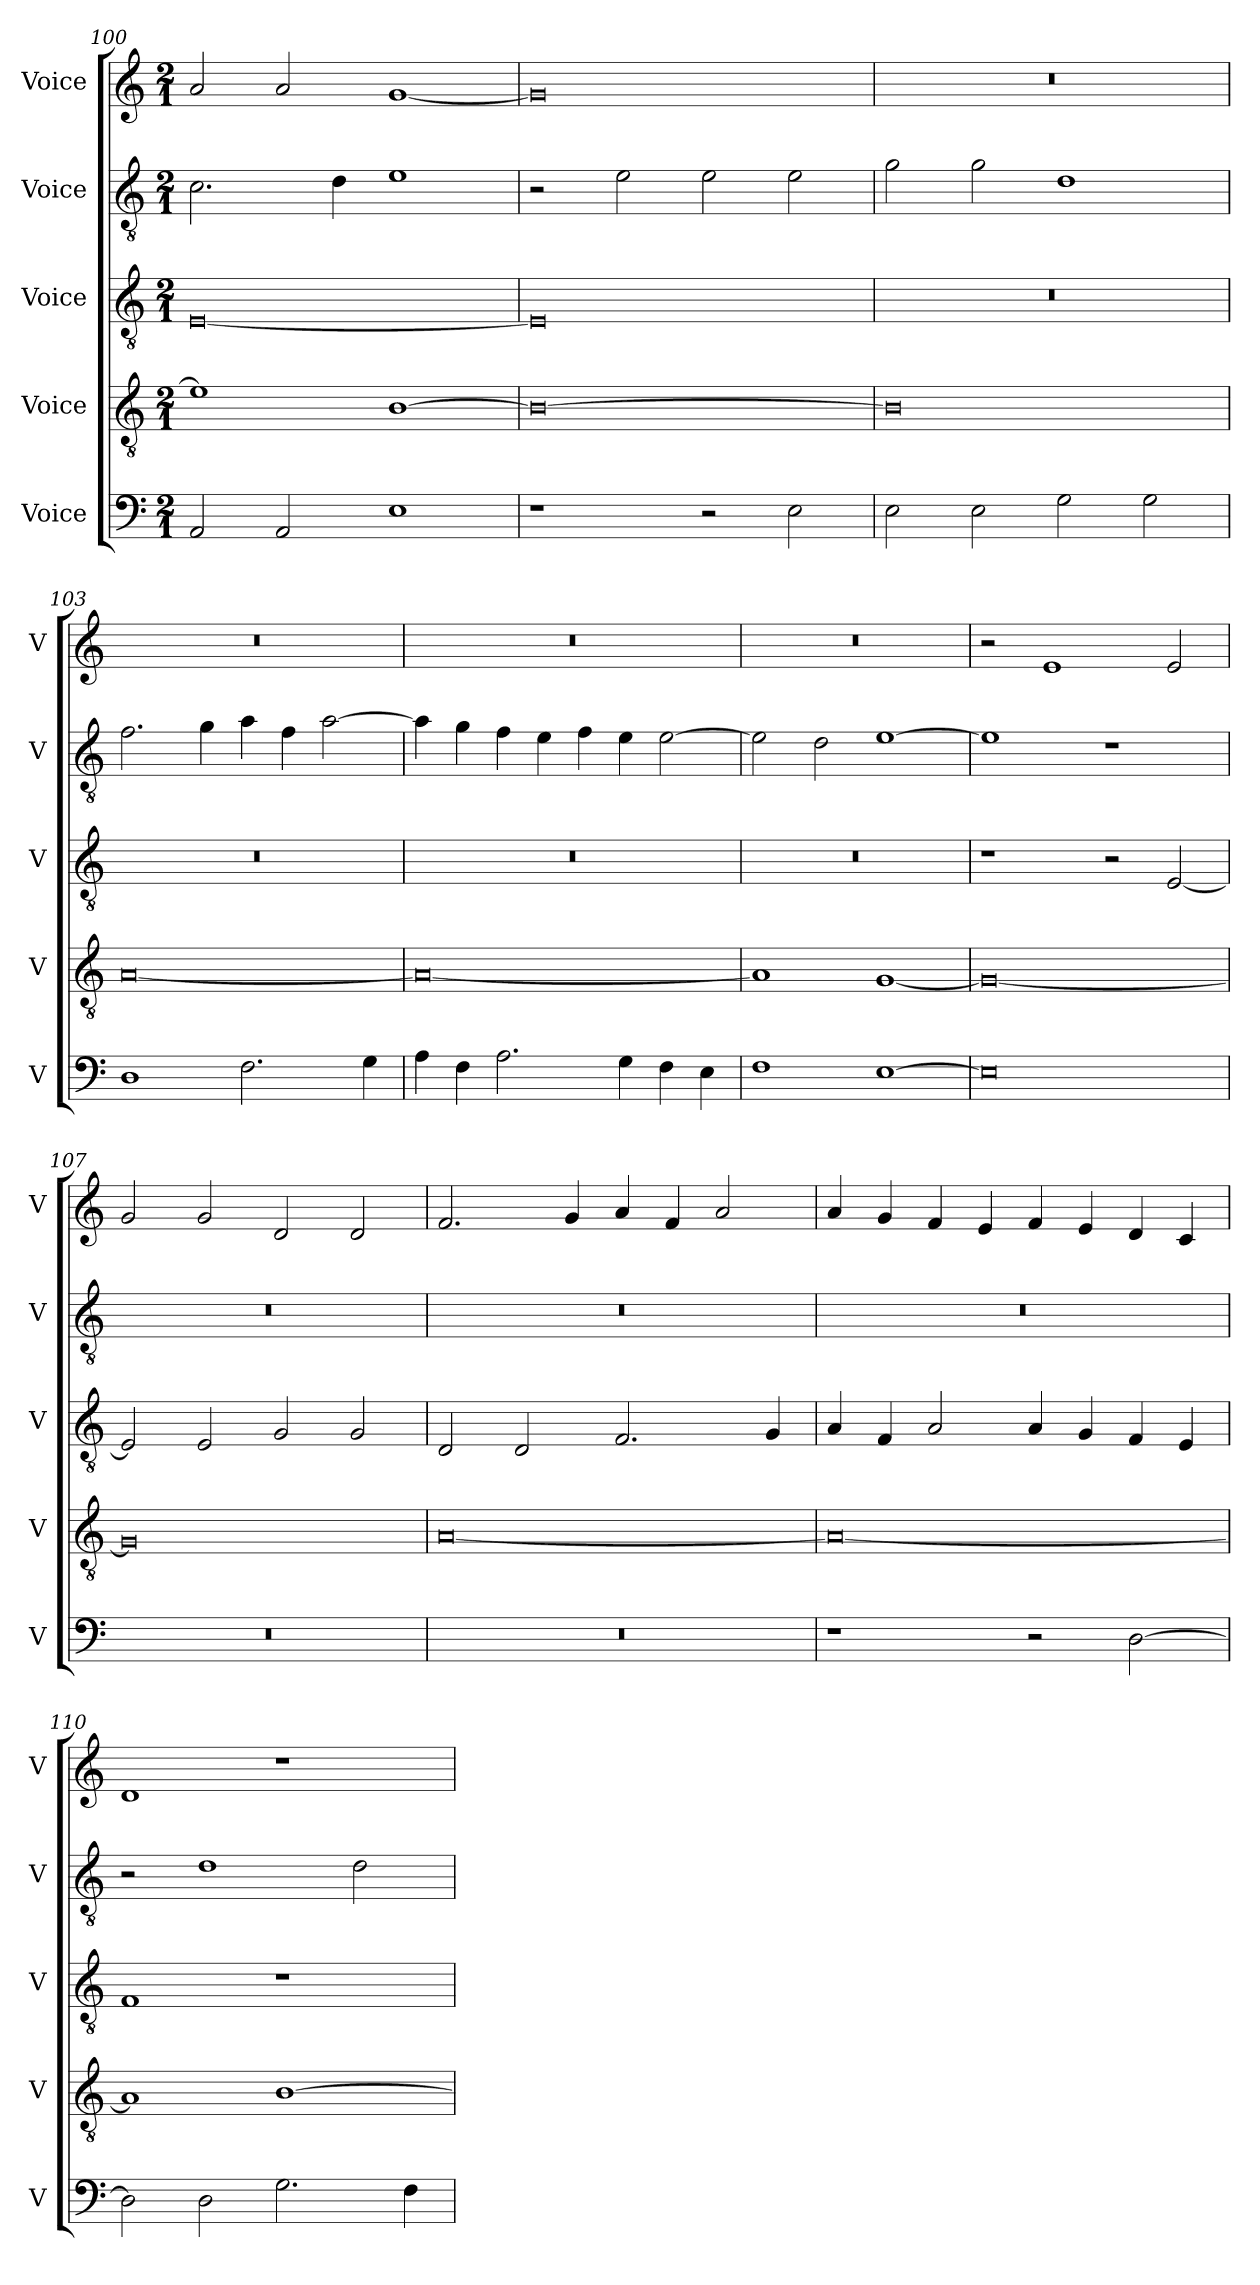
**kern	**kern	**kern	**kern	**kern
*part5	*part4	*part3	*part2	*part1
*staff5	*staff4	*staff3	*staff2	*staff1
*I"Voice	*I"Voice	*I"Voice	*I"Voice	*I"Voice
*I'V	*I'V	*I'V	*I'V	*I'V
!!LO:PB:g=z
*clefF4	*clefGv2	*clefGv2	*clefGv2	*clefG2
*k[]	*k[]	*k[]	*k[]	*k[]
*M2/1	*M2/1	*M2/1	*M2/1	*M2/1
=100	=100	=100	=100	=100
2AA/	1e]	[0E	2.c\	2a/
2AA/	.	.	.	2a/
.	.	.	4d\	.
1E	[1B	.	1e	[1g
=101	=101	=101	=101	=101
1r	0B_	0E]	2r	0g]
.	.	.	2e\	.
2r	.	.	2e\	.
2E\	.	.	2e\	.
=102	=102	=102	=102	=102
2E\	0B]	0r	2g\	0r
2E\	.	.	2g\	.
2G\	.	.	1d	.
2G\	.	.	.	.
=103	=103	=103	=103	=103
1D	[0A	0r	2.f\	0r
.	.	.	4g\	.
2.F\	.	.	4a\	.
.	.	.	4f\	.
.	.	.	[2a\	.
4G\	.	.	.	.
!!LO:LB:g=z
=104	=104	=104	=104	=104
4A\	0A_	0r	4a\]	0r
4F\	.	.	4g\	.
2.A\	.	.	4f\	.
.	.	.	4e\	.
.	.	.	4f\	.
4G\	.	.	4e\	.
4F\	.	.	[2e\	.
4E\	.	.	.	.
=105	=105	=105	=105	=105
1F	1A]	0r	2e\]	0r
.	.	.	2d\	.
[1E	[1G	.	[1e	.
=106	=106	=106	=106	=106
0E]	0G_	1r	1e]	2r
.	.	.	.	1e
.	.	2r	1r	.
.	.	[2E/	.	2e/
=107	=107	=107	=107	=107
0r	0G]	2E/]	0r	2g/
.	.	2E/	.	2g/
.	.	2G/	.	2d/
.	.	2G/	.	2d/
!!LO:LB:g=z
=108	=108	=108	=108	=108
0r	[0A	2D/	0r	2.f/
.	.	2D/	.	.
.	.	.	.	4g/
.	.	2.F/	.	4a/
.	.	.	.	4f/
.	.	.	.	2a/
.	.	4G/	.	.
=109	=109	=109	=109	=109
1r	0A_	4A/	0r	4a/
.	.	4F/	.	4g/
.	.	2A/	.	4f/
.	.	.	.	4e/
2r	.	4A/	.	4f/
.	.	4G/	.	4e/
[2D\	.	4F/	.	4d/
.	.	4E/	.	4c/
=110	=110	=110	=110	=110
2D\]	1A]	1F	2r	1d
2D\	.	.	1d	.
2.G\	[1B	1r	.	1r
.	.	.	2d\	.
4F\	.	.	.	.
=	=	=	=	=
*-	*-	*-	*-	*-
